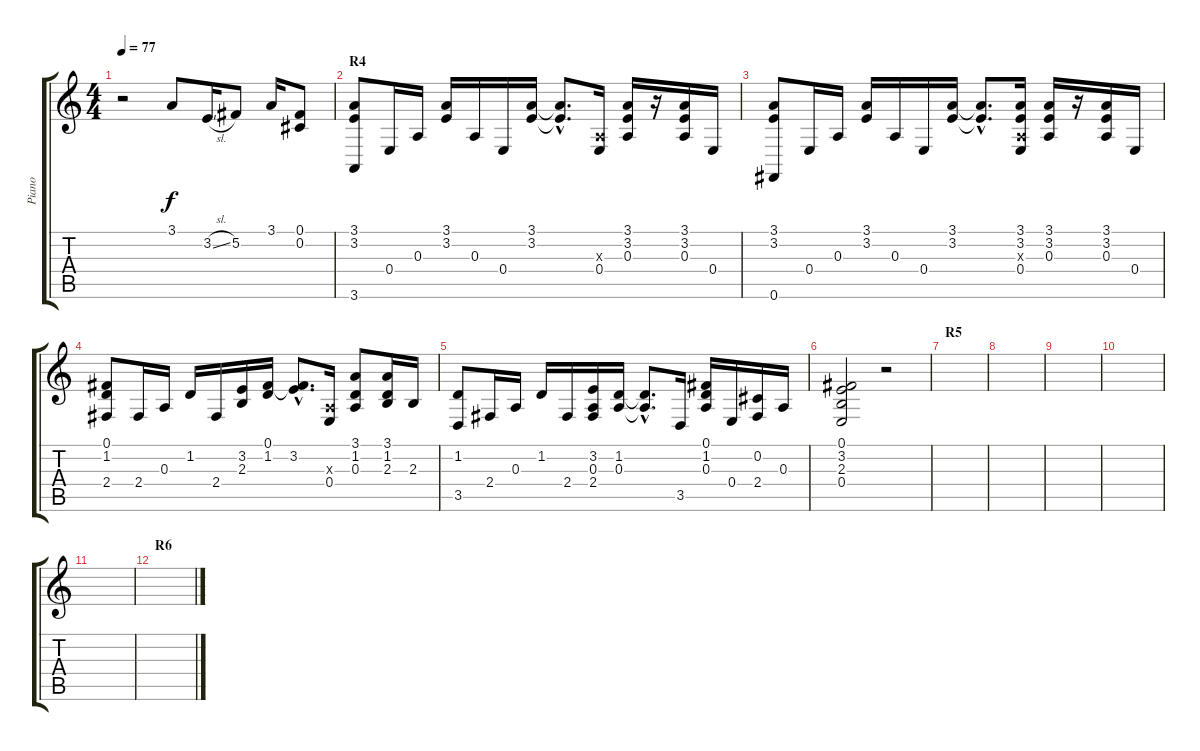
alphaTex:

\track ("Piano" "Piano") {instrument brightacousticpiano}
\staff {score tabs}
\tuning (Gb4 Db4 A3 E3 B2 Gb2) {hide}
\ts (4 4)
\tempo 77
\clef g2
\ks c
r.2{dy f} 3.1.8 3.2{sl}.16 5.2.8 3.1.16 (0.1 0.2).8 |
\section ("" "R4")
(3.1 3.2 3.6).8 0.4.16 0.3.16 (3.1 3.2).16 0.3.16 0.4.16 (3.1 3.2).16 (3.1{hac t} 3.2{hac t}).8{d} (0.3{x} 0.4).16 (3.1 3.2 0.3).16 r.16 (3.1 3.2 0.3).16 0.4.16 |
(3.1 3.2 0.6).8 0.4.16 0.3.16 (3.1 3.2).16 0.3.16 0.4.16 (3.1 3.2).16 (3.1{hac t} 3.2{hac t}).8{d} (3.1 3.2 0.3{x} 0.4).16 (3.1 3.2 0.3).16 r.16 (3.1 3.2 0.3).16 0.4.16 |
(0.1 1.2 2.4).8 2.4.16 0.3.16 1.2.16 2.4.16 (3.2 2.3).16 (0.1 1.2).16 (0.1{hac t} 3.2{hac}).8{d} (0.3{x} 0.4).16 (3.1 1.2 0.3).8 (3.1 1.2 2.3).16 2.3.16 |
(1.2 3.5).8 2.4.16 0.3.16 1.2.16 2.4.16 (3.2 0.3 2.4).16 (1.2 0.3).16 (1.2{hac t} 0.3{hac t}).8{d} 3.5.16 (0.1 1.2 0.3).16 0.4.16 (0.2 2.4).16 0.3.16 |
(0.1 3.2 2.3 0.4).2 r.2 |
\section ("" "R5")
|
|
|
|
|
\section ("" "R6")
